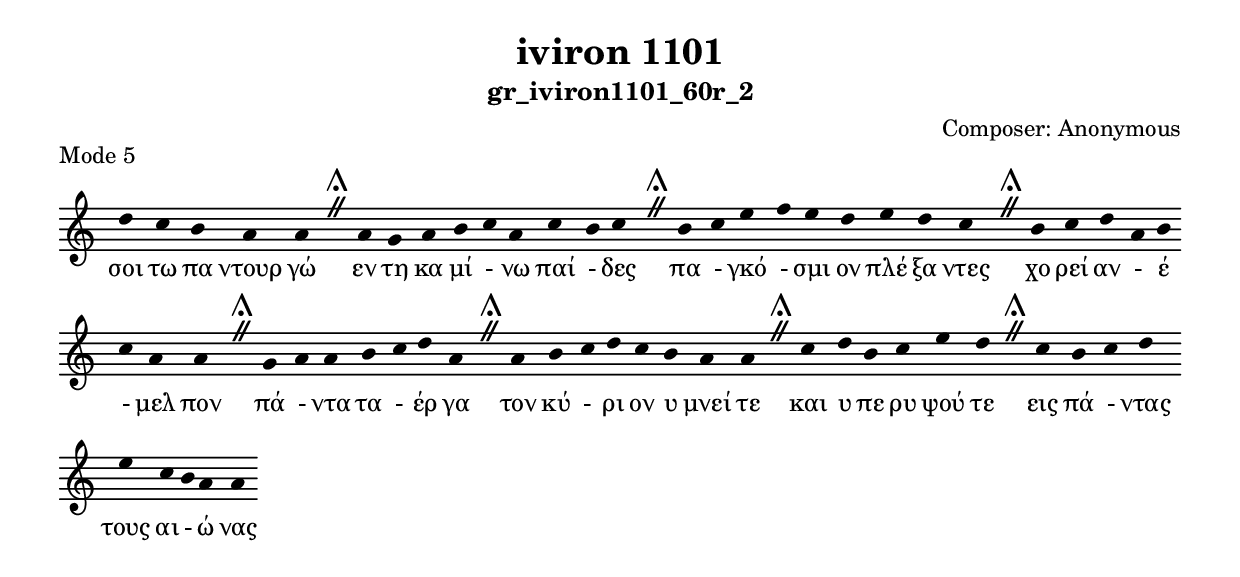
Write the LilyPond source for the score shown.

\include "gregorian.ly"

	\header {
 	  title = "iviron 1101"
	  subtitle = "gr_iviron1101_60r_2"
	  composer = "Composer: Αnonymous"
	  piece = "Mode 5"
	}

	chant = {
	  d''4 c''4 b'4 a'4 a'4 \divisioMaior
 a'4 g'4 a'4 b'4 c''4 a'4 c''4 b'4 c''4 \divisioMaior
 b'4 c''4 e''4 f''4 e''4 d''4 e''4 d''4 c''4 \divisioMaior
 b'4 c''4 d''4 a'4 b'4 c''4 a'4 a'4 \divisioMaior
 g'4 a'4 a'4 b'4 c''4 d''4 a'4 \divisioMaior
 a'4 b'4 c''4 d''4 c''4 b'4 a'4 a'4 \divisioMaior
 c''4 d''4 b'4 c''4 e''4 d''4 \divisioMaior
 c''4 b'4 c''4 d''4 e''4 c''4 b'4 a'4 a'4\finalis
	}

	verba = \lyricmode {σοι τω πα ντουρ γώ 
εν τη κα μί - νω παί - δες 
πα - γκό - σμι ον πλέ ξα ντες 
χο ρεί αν - έ - μελ πον 
πά - ντα τα - έρ γα 
τον κύ - ρι ον υ μνεί τε 
και υ πε ρυ ψού τε 
εις πά - ντας τους αι - ώ νας 
	}


	\score {
	  \new Staff <<
	  \new Voice = "melody" \chant
	  \new Lyrics = "one" \lyricsto melody \verba
	  >>
	  \layout {
	    \context {
	      \Staff
	      \remove "Time_signature_engraver"
	      \remove "Bar_engraver"
	    }
	    \context {
	      \Voice
	      \remove "Stem_engraver"
	    }
	  }
	}